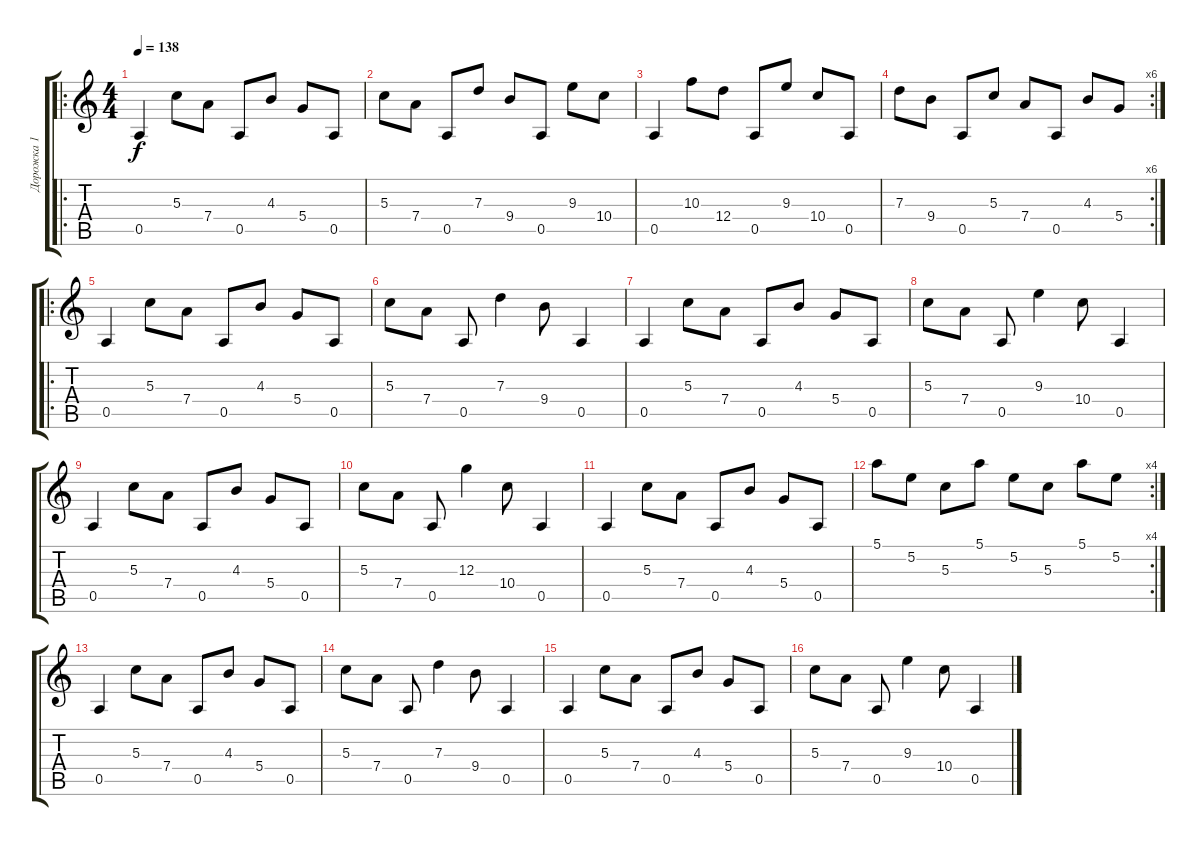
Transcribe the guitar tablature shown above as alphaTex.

\track ("Дорожка 1" "Дорожка 1") {instrument electricguitarclean}
\staff {score tabs}
\tuning (E4 B3 G3 D3 A2 E2) {hide}
\ro
\ts (4 4)
\tempo 138
\clef g2
\ks c
0.5.4{dy f instrument electricguitarclean} 5.3.8 7.4.8 0.5.8 4.3.8 5.4.8 0.5.8 |
5.3.8 7.4.8 0.5.8 7.3.8 9.4.8 0.5.8 9.3.8 10.4.8 |
0.5.4 10.3.8 12.4.8 0.5.8 9.3.8 10.4.8 0.5.8 |
\rc 6
7.3.8 9.4.8 0.5.8 5.3.8 7.4.8 0.5.8 4.3.8 5.4.8 |
\ro
0.5.4 5.3.8 7.4.8 0.5.8 4.3.8 5.4.8 0.5.8 |
5.3.8 7.4.8 0.5.8 7.3.4 9.4.8 0.5.4 |
0.5.4 5.3.8 7.4.8 0.5.8 4.3.8 5.4.8 0.5.8 |
5.3.8 7.4.8 0.5.8 9.3.4 10.4.8 0.5.4 |
0.5.4 5.3.8 7.4.8 0.5.8 4.3.8 5.4.8 0.5.8 |
5.3.8 7.4.8 0.5.8 12.3.4 10.4.8 0.5.4 |
0.5.4 5.3.8 7.4.8 0.5.8 4.3.8 5.4.8 0.5.8 |
\rc 4
5.1.8 5.2.8 5.3.8 5.1.8 5.2.8 5.3.8 5.1.8 5.2.8 |
0.5.4 5.3.8 7.4.8 0.5.8 4.3.8 5.4.8 0.5.8 |
5.3.8 7.4.8 0.5.8 7.3.4 9.4.8 0.5.4 |
0.5.4 5.3.8 7.4.8 0.5.8 4.3.8 5.4.8 0.5.8 |
5.3.8 7.4.8 0.5.8 9.3.4 10.4.8 0.5.4
